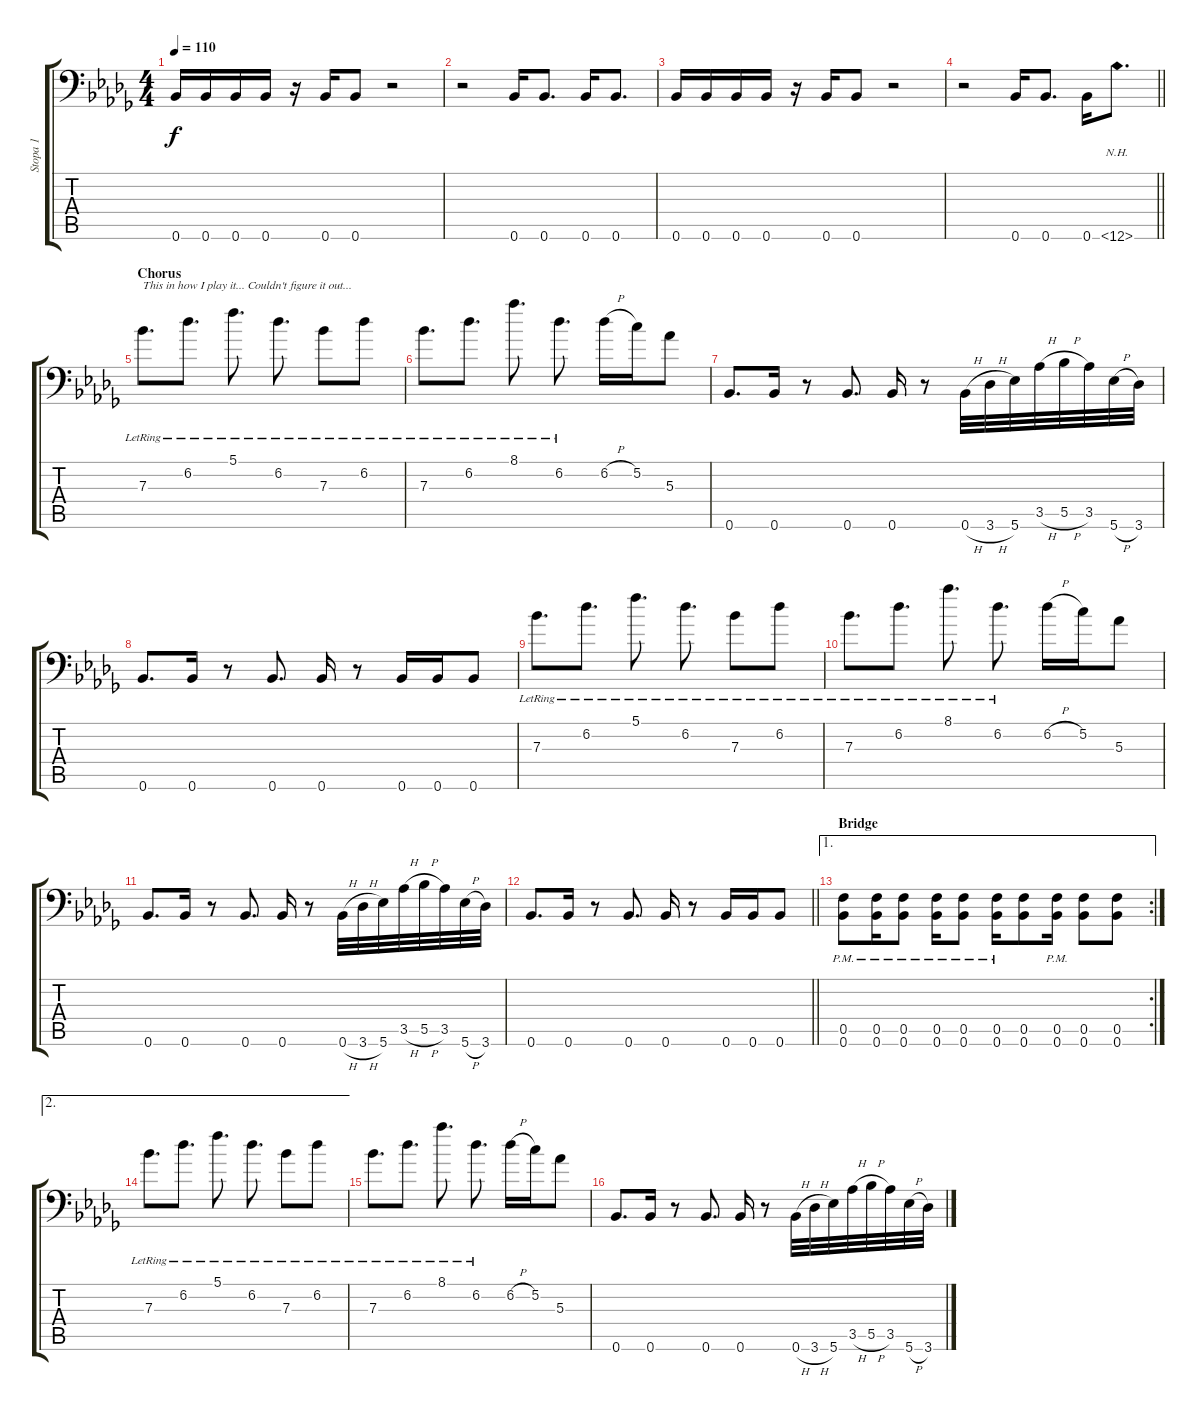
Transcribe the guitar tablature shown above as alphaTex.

\track ("Stopa 1" "Stopa 1") {instrument distortionguitar}
\staff {score tabs}
\tuning (C4 G3 Eb3 Bb2 F2 Bb1) {hide}
\ts (4 4)
\tempo 110
\clef f4
\ks bbminor
0.6.16{dy f} 0.6.16 0.6.16 0.6.16 r.16 0.6.16 0.6.8 r.2 |
r.2 0.6.16 0.6.8{d} 0.6.16 0.6.8{d} |
0.6.16 0.6.16 0.6.16 0.6.16 r.16 0.6.16 0.6.8 r.2 |
\barLineRight lightlight
r.2 0.6.16 0.6.8{d} 0.6.16 0.6{nh}.8{d} |
\section ("" "Chorus")
7.3{lr}.8{d txt "This in how I play it... Couldn't figure it out..."} 6.2{lr}.8{d} 5.1{lr}.8{d} 6.2{lr}.8{d} 7.3{lr}.8 6.2{lr}.8 |
7.3{lr}.8{d} 6.2{lr}.8{d} 8.1{lr}.8{d} 6.2{lr}.8{d} 6.2{h}.16 5.2.16 5.3.8 |
0.6.8{d} 0.6.16 r.8 0.6.8{d} 0.6.16 r.8 0.6{h}.32 3.6{h}.32 5.6.32 3.5{h}.32 5.5{h}.32 3.5.32 5.6{h}.32 3.6.32 |
0.6.8{d} 0.6.16 r.8 0.6.8{d} 0.6.16 r.8 0.6.16 0.6.16 0.6.8 |
7.3{lr}.8{d} 6.2{lr}.8{d} 5.1{lr}.8{d} 6.2{lr}.8{d} 7.3{lr}.8 6.2{lr}.8 |
7.3{lr}.8{d} 6.2{lr}.8{d} 8.1{lr}.8{d} 6.2{lr}.8{d} 6.2{h}.16 5.2.16 5.3.8 |
0.6.8{d} 0.6.16 r.8 0.6.8{d} 0.6.16 r.8 0.6{h}.32 3.6{h}.32 5.6.32 3.5{h}.32 5.5{h}.32 3.5.32 5.6{h}.32 3.6.32 |
\barLineRight lightlight
0.6.8{d} 0.6.16 r.8 0.6.8{d} 0.6.16 r.8 0.6.16 0.6.16 0.6.8 |
\ae 1
\rc 2
\section ("" "Bridge")
(0.5{pm} 0.6{pm}).8 (0.5{pm} 0.6{pm}).16 (0.5{pm} 0.6{pm}).8 (0.5{pm} 0.6{pm}).16 (0.5{pm} 0.6{pm}).8 (0.5{pm} 0.6{pm}).16 (0.5 0.6).8 (0.5{pm} 0.6{pm}).16 (0.5 0.6).8 (0.5 0.6).8 |
\ae 2
7.3{lr}.8{d} 6.2{lr}.8{d} 5.1{lr}.8{d} 6.2{lr}.8{d} 7.3{lr}.8 6.2{lr}.8 |
7.3{lr}.8{d} 6.2{lr}.8{d} 8.1{lr}.8{d} 6.2{lr}.8{d} 6.2{h}.16 5.2.16 5.3.8 |
0.6.8{d} 0.6.16 r.8 0.6.8{d} 0.6.16 r.8 0.6{h}.32 3.6{h}.32 5.6.32 3.5{h}.32 5.5{h}.32 3.5.32 5.6{h}.32 3.6.32
